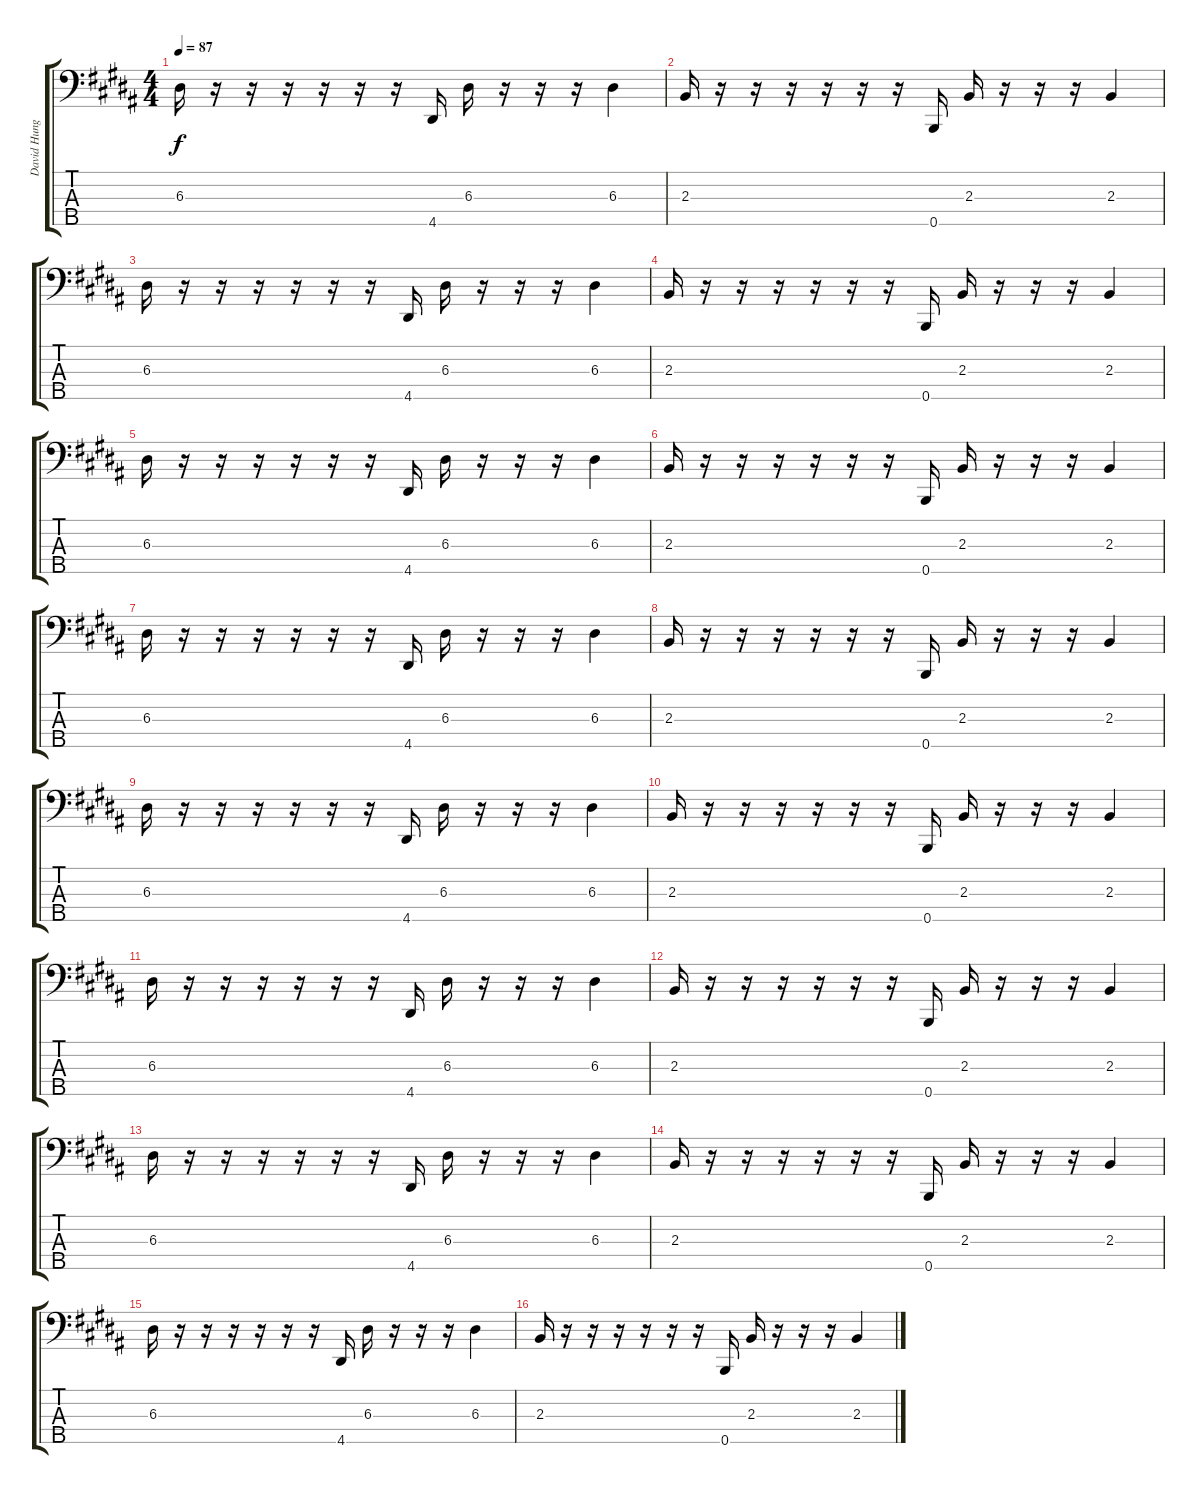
\track ("David Hungate (Bass)" "David Hung") {instrument electricbassfinger}
\staff {score tabs}
\tuning (G2 D2 A1 E1 B0) {hide}
\ts (4 4)
\tempo 87
\clef f4
\ks b
6.3.16{dy f} r.16 r.16 r.16 r.16 r.16 r.16 4.5.16 6.3.16 r.16 r.16 r.16 6.3.4 |
2.3.16 r.16 r.16 r.16 r.16 r.16 r.16 0.5.16 2.3.16 r.16 r.16 r.16 2.3.4 |
6.3.16 r.16 r.16 r.16 r.16 r.16 r.16 4.5.16 6.3.16 r.16 r.16 r.16 6.3.4 |
2.3.16 r.16 r.16 r.16 r.16 r.16 r.16 0.5.16 2.3.16 r.16 r.16 r.16 2.3.4 |
6.3.16 r.16 r.16 r.16 r.16 r.16 r.16 4.5.16 6.3.16 r.16 r.16 r.16 6.3.4 |
2.3.16 r.16 r.16 r.16 r.16 r.16 r.16 0.5.16 2.3.16 r.16 r.16 r.16 2.3.4 |
6.3.16 r.16 r.16 r.16 r.16 r.16 r.16 4.5.16 6.3.16 r.16 r.16 r.16 6.3.4 |
2.3.16 r.16 r.16 r.16 r.16 r.16 r.16 0.5.16 2.3.16 r.16 r.16 r.16 2.3.4 |
6.3.16 r.16 r.16 r.16 r.16 r.16 r.16 4.5.16 6.3.16 r.16 r.16 r.16 6.3.4 |
2.3.16 r.16 r.16 r.16 r.16 r.16 r.16 0.5.16 2.3.16 r.16 r.16 r.16 2.3.4 |
6.3.16 r.16 r.16 r.16 r.16 r.16 r.16 4.5.16 6.3.16 r.16 r.16 r.16 6.3.4 |
2.3.16 r.16 r.16 r.16 r.16 r.16 r.16 0.5.16 2.3.16 r.16 r.16 r.16 2.3.4 |
6.3.16 r.16 r.16 r.16 r.16 r.16 r.16 4.5.16 6.3.16 r.16 r.16 r.16 6.3.4 |
2.3.16 r.16 r.16 r.16 r.16 r.16 r.16 0.5.16 2.3.16 r.16 r.16 r.16 2.3.4 |
6.3.16 r.16 r.16 r.16 r.16 r.16 r.16 4.5.16 6.3.16 r.16 r.16 r.16 6.3.4 |
2.3.16 r.16 r.16 r.16 r.16 r.16 r.16 0.5.16 2.3.16 r.16 r.16 r.16 2.3.4
